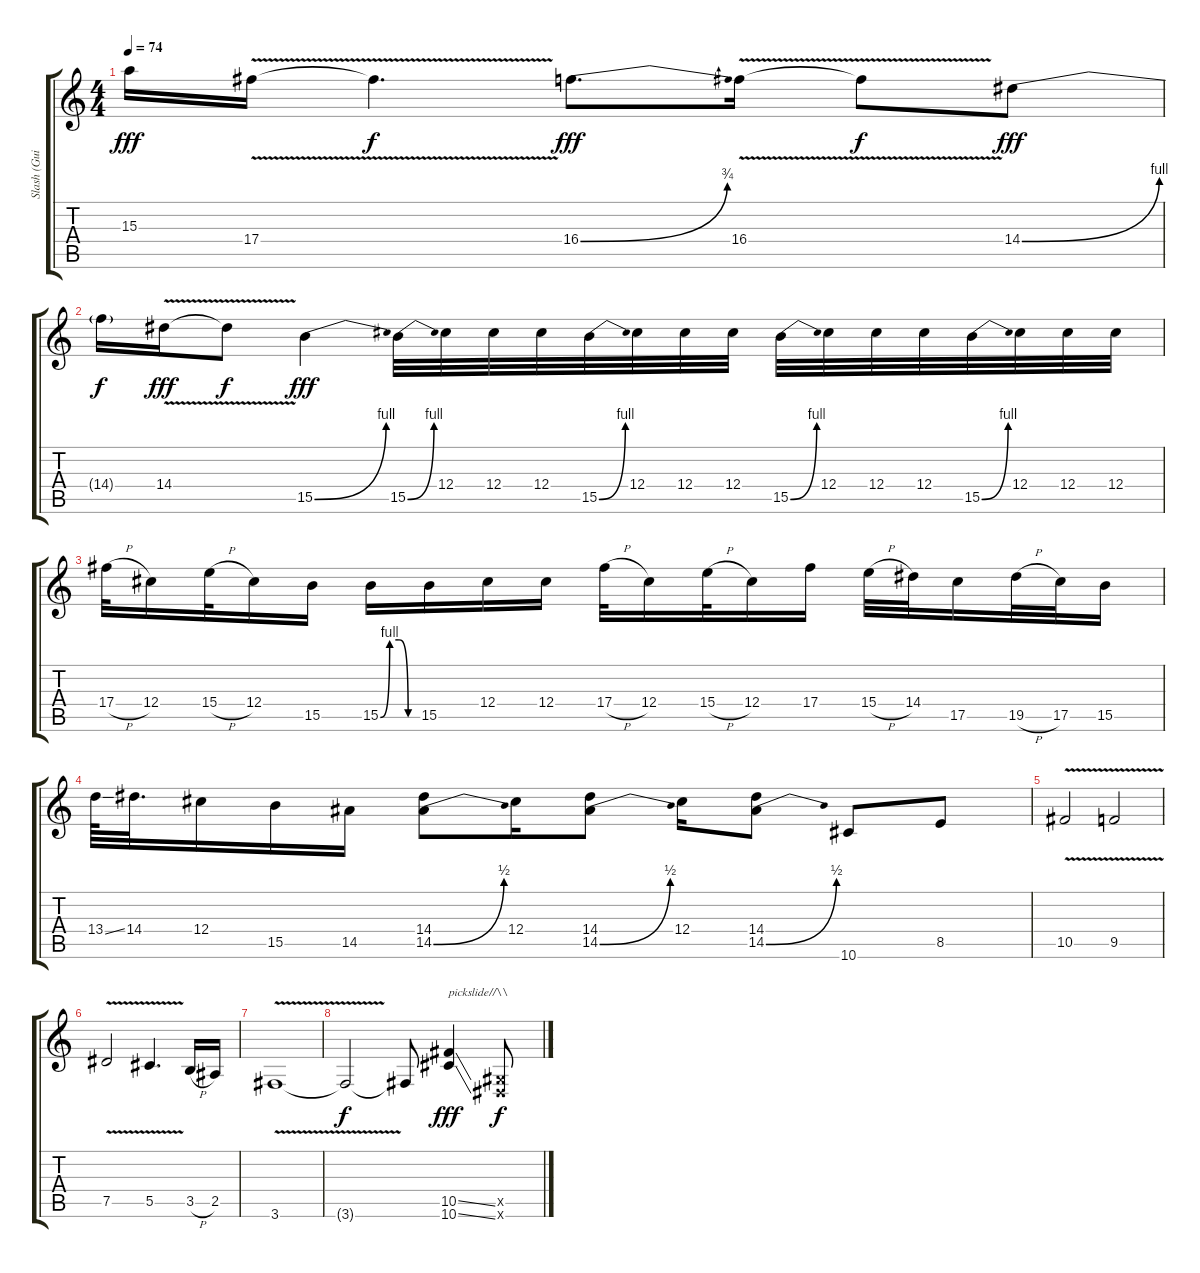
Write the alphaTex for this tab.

\track ("Slash (Guitar - 6 Strings)" "Slash (Gui") {instrument distortionguitar}
\staff {score tabs}
\tuning (Eb4 Bb3 Gb3 Db3 Ab2 Eb2) {hide}
\ts (4 4)
\tempo 74
\clef g2
\ks c
15.3.16{dy fff} 17.4{v}.16 17.4{t}.4{d dy f} 16.4{be (bend 0 0 60 3)}.8{d dy fff} 16.4{v}.16 16.4{t}.8{dy f} 14.4{be (bend 0 0 60 4)}.8{dy fff} |
14.4{t}.16{dy f} 14.4{v}.16{dy fff} 14.4{t}.8{dy f} 15.5{be (bend 0 0 60 4)}.4{dy fff} 15.5{be (bend 0 0 60 4)}.32 12.4.32 12.4.32 12.4.32 15.5{be (bend 0 0 60 4)}.32 12.4.32 12.4.32 12.4.32 15.5{be (bend 0 0 60 4)}.32 12.4.32 12.4.32 12.4.32 15.5{be (bend 0 0 60 4)}.32 12.4.32 12.4.32 12.4.32 |
17.4{h}.32 12.4.16 15.4{h}.32 12.4.16 15.5.16 15.5{be (custom 0 0 15 4 30 4 45 0 60 0)}.16 15.5.16 12.4.16 12.4.16 17.4{h}.32 12.4.16 15.4{h}.32 12.4.16 17.4.16 15.4{h}.32 14.4.32 17.5.16 19.5{h}.32 17.5.32 15.5.16 |
13.4{ss}.64 14.4.32{d} 12.4.16 15.5.16 14.5.16 (14.4 14.5{be (bend 0 0 60 2)}).8 12.4.16 (14.4 14.5{be (bend 0 0 60 2)}).8 12.4.16 (14.4 14.5{be (bend 0 0 60 2)}).8 10.6.8 8.5.8 |
10.5{v}.2 9.5{v}.2 |
7.5{v}.2 5.5{v}.4{d} 3.5{h}.16 2.5.16 |
3.6{v}.1 |
3.6{t}.2{dy f} 3.6{t}.8 (10.5{ss} 10.6{ss}).4{txt "pickslide//\\\\" dy fff} (0.5{x} 0.6{x}).8{dy f}
